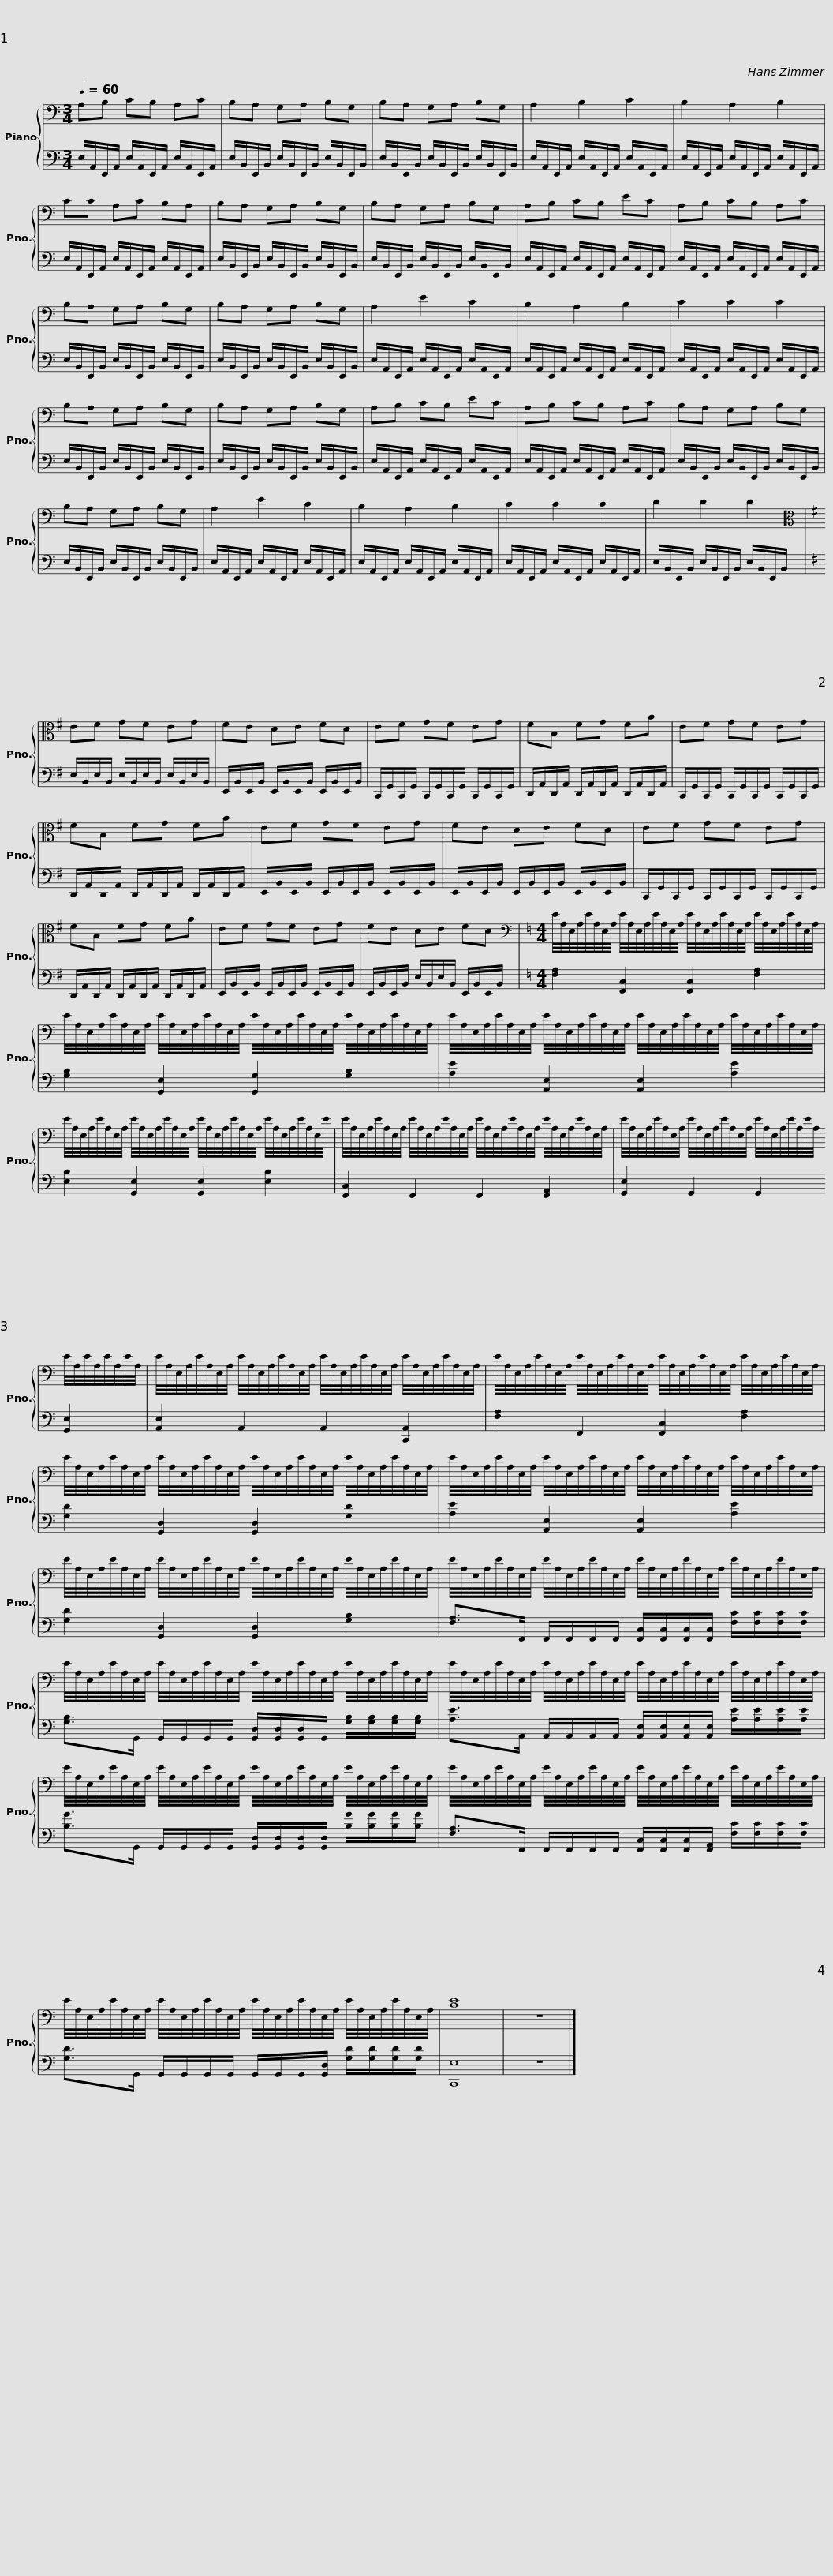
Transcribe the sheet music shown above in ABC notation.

X:1
%%score { 1 | 2 }
L:1/8
Q:1/4=60
M:3/4
I:linebreak $
K:C
V:1 bass
V:2 bass
V:1
 A,B, CB, A,C | B,A, G,A, B,G, | B,A, G,A, B,G, | A,2 B,2 C2 |$ B,2 A,2 B,2 | %5
 CC A,C B,A, | B,A, G,A, B,G, | B,A, G,A, B,G, |$ A,B, CB, EC | A,B, CB, A,C | %10
 B,A, G,A, B,G, | B,A, G,A, B,G, |$ A,2 E2 C2 | B,2 A,2 B,2 | C2 C2 C2 | %15
 B,A, G,A, B,G, |$ B,A, G,A, B,G, | A,B, CB, EC | A,B, CB, A,C | B,A, G,A, B,G, |$ %20
 B,A, G,A, B,G, | A,2 E2 C2 | B,2 A,2 B,2 | C2 C2 C2 |$[K:C] D2 D2 D2 | %25
[K:G][K:alto] EF GF EG | FE DE FD | EF GF EG |$ FB, FG FB | EF GF EG | %30
 FB, FG FB | EF GF EG |$ FE DE FD | EF GF EG | FB, FG FB | %35
 EF GF EG |$ FE DE FD |[K:C][M:4/4][K:bass] E/4A,/4E,/4A,/4E/4A,/4E,/4A,/4 E/4A,/4E,/4A,/4E/4A,/4E,/4A,/4 E/4A,/4E,/4A,/4E/4A,/4E,/4A,/4 E/4A,/4E,/4A,/4E/4A,/4E,/4A,/4 |$ E/4A,/4E,/4A,/4E/4A,/4E,/4A,/4 E/4A,/4E,/4A,/4E/4A,/4E,/4A,/4 E/4A,/4E,/4A,/4E/4A,/4E,/4A,/4 E/4A,/4E,/4A,/4E/4A,/4E,/4A,/4 |$ E/4A,/4E,/4A,/4E/4A,/4E,/4A,/4 E/4A,/4E,/4A,/4E/4A,/4E,/4A,/4 E/4A,/4E,/4A,/4E/4A,/4E,/4A,/4 E/4A,/4E,/4A,/4E/4A,/4E,/4A,/4 |$ %40
 E/4A,/4E,/4A,/4E/4A,/4E,/4A,/4 E/4A,/4E,/4A,/4E/4A,/4E,/4A,/4 E/4A,/4E,/4A,/4E/4A,/4E,/4A,/4 E/4A,/4E,/4A,/4E/4A,/4E,/4E/4 |$ E/4A,/4E,/4A,/4E/4A,/4E,/4A,/4 E/4A,/4E,/4A,/4E/4A,/4E,/4A,/4 E/4A,/4E,/4A,/4E/4A,/4E,/4A,/4 E/4A,/4E,/4A,/4E/4A,/4E,/4A,/4 |$ E/4A,/4E,/4A,/4E/4A,/4E,/4A,/4 E/4A,/4E,/4A,/4E/4A,/4E,/4A,/4 E/4A,/4E,/4A,/4E/4A,/4E/4A,/4 E/4A,/4E/4A,/4E/4A,/4E/4A,/4 |$ E/4A,/4E,/4A,/4E/4A,/4E,/4A,/4 E/4A,/4E,/4A,/4E/4A,/4E,/4A,/4 E/4A,/4E,/4A,/4E/4A,/4E,/4A,/4 E/4A,/4E,/4A,/4E/4A,/4E,/4A,/4 |$ E/4A,/4E,/4A,/4E/4A,/4E,/4A,/4 E/4A,/4E,/4A,/4E/4A,/4E,/4A,/4 E/4A,/4E,/4A,/4E/4A,/4E,/4A,/4 E/4A,/4E,/4A,/4E/4A,/4E,/4A,/4 |$ %45
 E/4A,/4E,/4A,/4E/4A,/4E,/4A,/4 E/4A,/4E,/4A,/4E/4A,/4E,/4A,/4 E/4A,/4E,/4A,/4E/4A,/4E,/4A,/4 E/4A,/4E,/4A,/4E/4A,/4E,/4A,/4 |$ E/4A,/4E,/4A,/4E/4A,/4E,/4A,/4 E/4A,/4E,/4A,/4E/4A,/4E,/4A,/4 E/4A,/4E,/4A,/4E/4A,/4E,/4A,/4 E/4A,/4E,/4A,/4E/4A,/4E,/4A,/4 |$ E/4A,/4E,/4A,/4E/4A,/4E,/4A,/4 E/4A,/4E,/4A,/4E/4A,/4E,/4A,/4 E/4A,/4E,/4A,/4E/4A,/4E,/4A,/4 E/4A,/4E,/4A,/4E/4A,/4E,/4A,/4 |$ E/4A,/4E,/4A,/4E/4A,/4E,/4A,/4 E/4A,/4E,/4A,/4E/4A,/4E,/4A,/4 E/4A,/4E,/4A,/4E/4A,/4E,/4A,/4 E/4A,/4E,/4A,/4E/4A,/4E,/4A,/4 |$ E/4A,/4E,/4A,/4E/4A,/4E,/4A,/4 E/4A,/4E,/4A,/4E/4A,/4E,/4A,/4 E/4A,/4E,/4A,/4E/4A,/4E,/4A,/4 E/4A,/4E,/4A,/4E/4A,/4E,/4A,/4 |$ %50
 E/4A,/4E,/4A,/4E/4A,/4E,/4A,/4 E/4A,/4E,/4A,/4E/4A,/4E,/4A,/4 E/4A,/4E,/4A,/4E/4A,/4E,/4A,/4 E/4A,/4E,/4A,/4E/4A,/4E,/4A,/4 |$ E/4A,/4E,/4A,/4E/4A,/4E,/4A,/4 E/4A,/4E,/4A,/4E/4A,/4E,/4A,/4 E/4A,/4E,/4A,/4E/4A,/4E,/4A,/4 E/4A,/4E,/4A,/4E/4A,/4E,/4A,/4 |$ E/4A,/4E,/4A,/4E/4A,/4E,/4A,/4 E/4A,/4E,/4A,/4E/4A,/4E,/4A,/4 E/4A,/4E,/4A,/4E/4A,/4E,/4A,/4 E/4A,/4E,/4A,/4E/4A,/4E,/4A,/4 |$ E/4A,/4E,/4A,/4E/4A,/4E,/4A,/4 E/4A,/4E,/4A,/4E/4A,/4E,/4A,/4 E/4A,/4E,/4A,/4E/4A,/4E,/4A,/4 E/4A,/4E,/4A,/4E/4A,/4E,/4A,/4 | [CE]8 | %55
 z8 |] %56
V:2
 E,/A,,/E,,/A,,/ E,/A,,/E,,/A,,/ E,/A,,/E,,/A,,/ | E,/B,,/E,,/B,,/ E,/B,,/E,,/B,,/ E,/B,,/E,,/B,,/ | E,/B,,/E,,/B,,/ E,/B,,/E,,/B,,/ E,/B,,/E,,/B,,/ | E,/A,,/E,,/A,,/ E,/A,,/E,,/A,,/ E,/A,,/E,,/A,,/ |$ E,/A,,/E,,/A,,/ E,/A,,/E,,/A,,/ E,/A,,/E,,/A,,/ | %5
 E,/A,,/E,,/A,,/ E,/A,,/E,,/A,,/ E,/A,,/E,,/A,,/ | E,/B,,/E,,/B,,/ E,/B,,/E,,/B,,/ E,/B,,/E,,/B,,/ | E,/B,,/E,,/B,,/ E,/B,,/E,,/B,,/ E,/B,,/E,,/B,,/ |$ E,/A,,/E,,/A,,/ E,/A,,/E,,/A,,/ E,/A,,/E,,/A,,/ | E,/A,,/E,,/A,,/ E,/A,,/E,,/A,,/ E,/A,,/E,,/A,,/ | %10
 E,/B,,/E,,/B,,/ E,/B,,/E,,/B,,/ E,/B,,/E,,/B,,/ | E,/B,,/E,,/B,,/ E,/B,,/E,,/B,,/ E,/B,,/E,,/B,,/ |$ E,/A,,/E,,/A,,/ E,/A,,/E,,/A,,/ E,/A,,/E,,/A,,/ | E,/A,,/E,,/A,,/ E,/A,,/E,,/A,,/ E,/A,,/E,,/A,,/ | E,/A,,/E,,/A,,/ E,/A,,/E,,/A,,/ E,/A,,/E,,/A,,/ | %15
 E,/B,,/E,,/B,,/ E,/B,,/E,,/B,,/ E,/B,,/E,,/B,,/ |$ E,/B,,/E,,/B,,/ E,/B,,/E,,/B,,/ E,/B,,/E,,/B,,/ | E,/A,,/E,,/A,,/ E,/A,,/E,,/A,,/ E,/A,,/E,,/A,,/ | E,/A,,/E,,/A,,/ E,/A,,/E,,/A,,/ E,/A,,/E,,/A,,/ | E,/B,,/E,,/B,,/ E,/B,,/E,,/B,,/ E,/B,,/E,,/B,,/ |$ %20
 E,/B,,/E,,/B,,/ E,/B,,/E,,/B,,/ E,/B,,/E,,/B,,/ | E,/A,,/E,,/A,,/ E,/A,,/E,,/A,,/ E,/A,,/E,,/A,,/ | E,/A,,/E,,/A,,/ E,/A,,/E,,/A,,/ E,/A,,/E,,/A,,/ | E,/A,,/E,,/A,,/ E,/A,,/E,,/A,,/ E,/A,,/E,,/A,,/ |$[K:C] E,/B,,/E,,/B,,/ E,/B,,/E,,/B,,/ E,/B,,/E,,/B,,/ | %25
[K:G] E,/B,,/E,/B,,/ E,/B,,/E,/B,,/ E,/B,,/E,/B,,/ | E,,/B,,/E,,/B,,/ E,,/B,,/E,,/B,,/ E,,/B,,/E,,/B,,/ | C,,/G,,/C,,/G,,/ C,,/G,,/C,,/G,,/ C,,/G,,/C,,/G,,/ |$ D,,/A,,/D,,/A,,/ D,,/A,,/D,,/A,,/ D,,/A,,/D,,/A,,/ | C,,/G,,/C,,/G,,/ C,,/G,,/C,,/G,,/ C,,/G,,/C,,/G,,/ | %30
 D,,/A,,/D,,/A,,/ D,,/A,,/D,,/A,,/ D,,/A,,/D,,/A,,/ | E,,/B,,/E,,/B,,/ E,,/B,,/E,,/B,,/ E,,/B,,/E,,/B,,/ |$ E,,/B,,/E,,/B,,/ E,,/B,,/E,,/B,,/ E,,/B,,/E,,/B,,/ | C,,/G,,/C,,/G,,/ C,,/G,,/C,,/G,,/ C,,/G,,/C,,/G,,/ | D,,/A,,/D,,/A,,/ D,,/A,,/D,,/A,,/ D,,/A,,/D,,/A,,/ | %35
 E,,/B,,/E,,/B,,/ E,,/B,,/E,,/B,,/ E,,/B,,/E,,/B,,/ |$ E,,/B,,/E,,/B,,/ E,/B,,/E,/B,,/ E,,/B,,/E,,/B,,/ |[K:C][M:4/4] [F,A,]2 [F,,C,]2 [F,,C,]2 [F,A,]2 |$ [G,B,]2 [G,,E,]2 [G,,G,]2 [G,B,]2 |$ [A,E]2 [A,,E,]2 [A,,E,]2 [A,E]2 |$ %40
 [E,B,]2 [G,,E,]2 [G,,E,]2 [E,B,]2 |$ [F,,C,]2 F,,2 F,,2 [F,,A,,]2 |$ [G,,E,]2 G,,2 G,,2 [G,,E,]2 |$ [A,,E,]2 A,,2 A,,2 [C,,A,,]2 |$ [F,A,]2 F,,2 [F,,C,]2 [F,A,]2 |$ %45
 [G,D]2 [G,,D,]2 [G,,D,]2 [G,D]2 |$ [A,E]2 [A,,E,]2 [A,,E,]2 [A,E]2 |$ [G,D]2 [G,,D,]2 [G,,D,]2 [G,B,]2 |$ [F,A,]>F,, F,,/F,,/F,,/F,,/ [F,,C,]/[F,,C,]/[F,,C,]/[F,,C,]/ [F,C]/[F,C]/[F,C]/[F,C]/ |$ [G,B,]>G,, G,,/G,,/G,,/G,,/ [G,,D,]/[G,,D,]/[G,,D,]/G,,/ [G,B,]/[G,B,]/[G,B,]/[G,B,]/ |$ %50
 [A,E]>A,, A,,/A,,/A,,/A,,/ [A,,E,]/[A,,E,]/[A,,E,]/[A,,E,]/ [A,E]/[A,E]/[A,E]/[A,E]/ |$ [B,G]>G,, G,,/G,,/G,,/G,,/ [G,,D,]/[G,,D,]/[G,,D,]/[G,,D,]/ [B,G]/[B,G]/[B,G]/[B,G]/ |$ [F,A,]>F,, F,,/F,,/F,,/F,,/ [F,,C,]/[F,,C,]/[F,,C,]/[F,,A,,]/ [F,C]/[F,C]/[F,C]/[F,C]/ |$ [G,D]>G,, G,,/G,,/G,,/G,,/ G,,/G,,/G,,/[G,,D,]/ [G,D]/[G,D]/[G,D]/[G,D]/ | [C,,E,]8 | %55
 z8 |] %56
